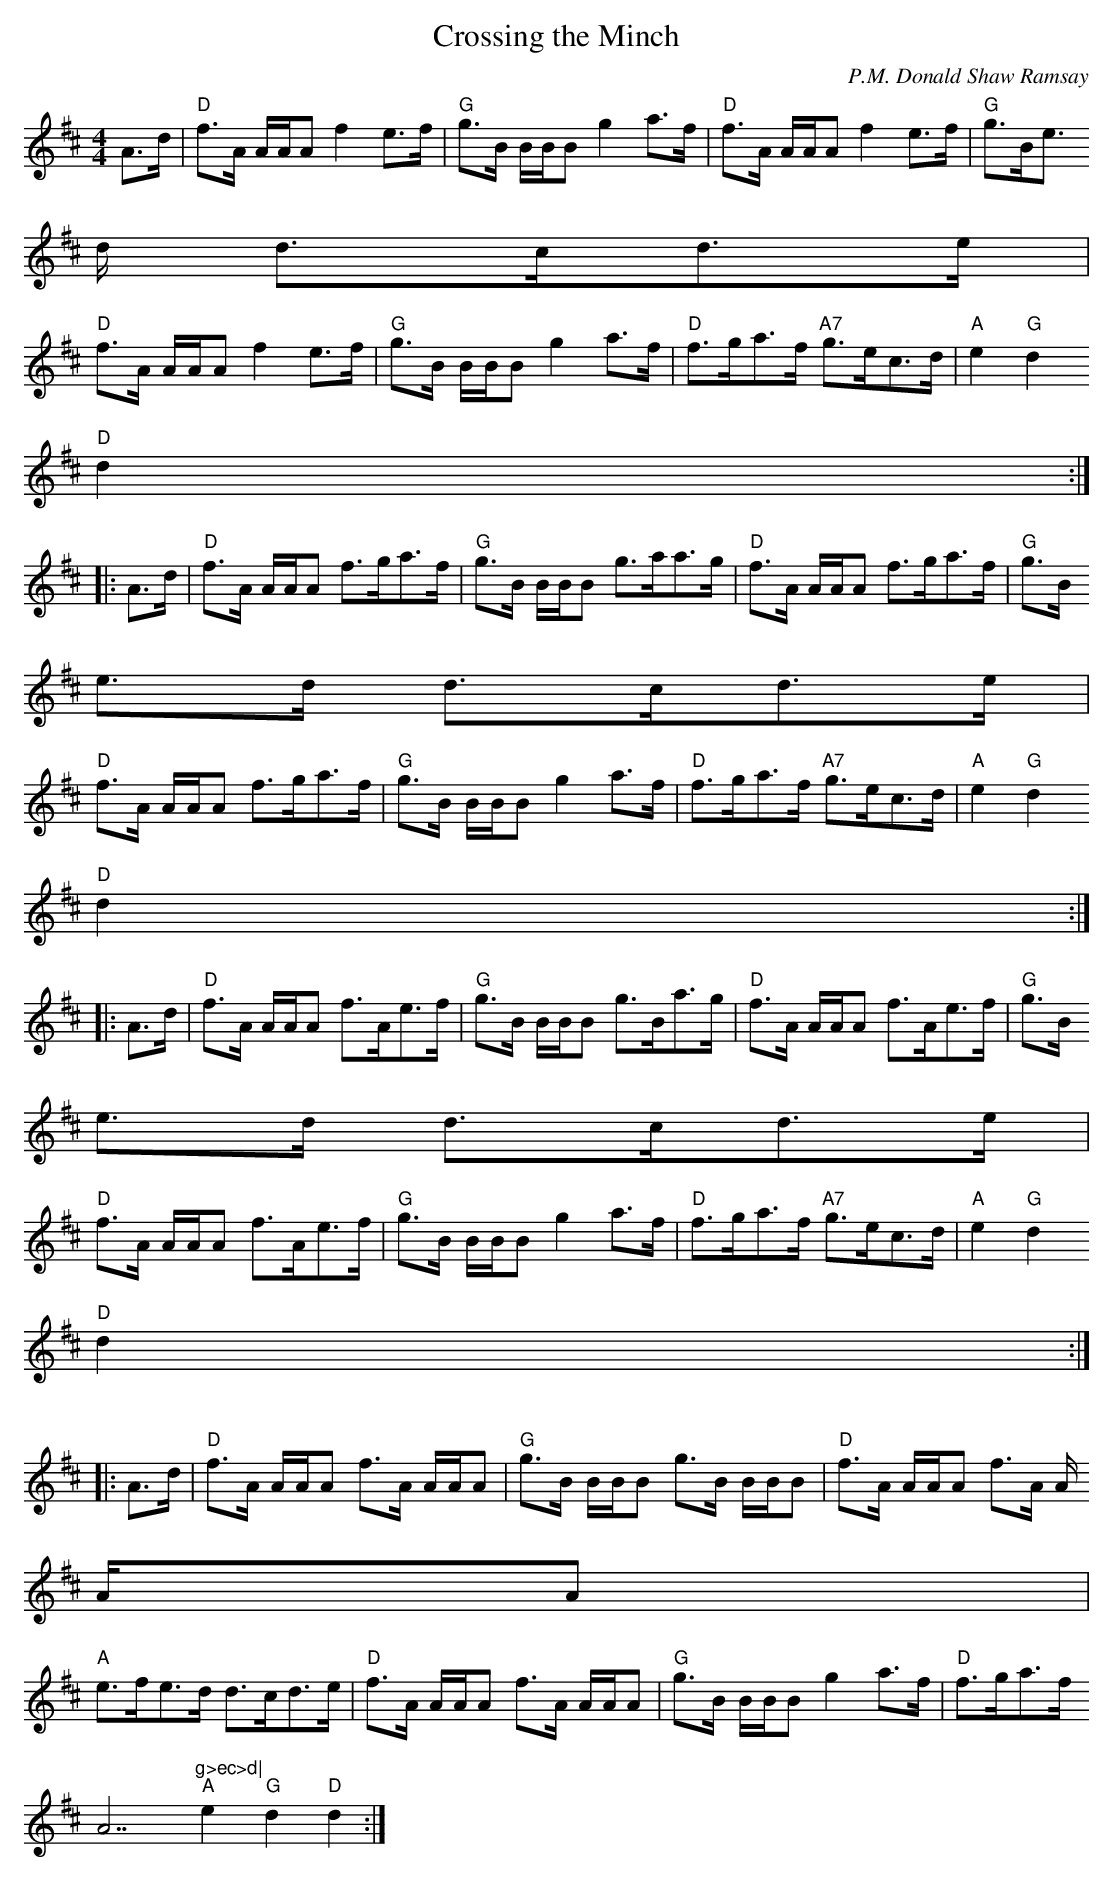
X:1
T:Crossing the Minch
M:4/4
L:1/8
C:P.M. Donald Shaw Ramsay
K:D
A>d|"D"f>A A/A/A f2 e>f|"G"g>B B/B/B g2 a>f|"D"f>A A/A/A f2 e>f|"G"g>Be>
d d>cd>e|
"D"f>A A/A/A f2 e>f|"G"g>B B/B/B g2 a>f|"D"f>ga>f "A7"g>ec>d|"A"e2 "G"d2
"D"d2:|
|:A>d|"D"f>A A/A/A f>ga>f|"G"g>B B/B/B g>aa>g|"D"f>A A/A/A f>ga>f|"G"g>B
e>d d>cd>e|
"D"f>A A/A/A f>ga>f|"G"g>B B/B/B g2 a>f|"D"f>ga>f "A7"g>ec>d|"A"e2 "G"d2
"D"d2:|
|:A>d|"D"f>A A/A/A f>Ae>f|"G"g>B B/B/B g>Ba>g|"D"f>A A/A/A f>Ae>f|"G"g>B
e>d d>cd>e|
"D"f>A A/A/A f>Ae>f|"G"g>B B/B/B g2 a>f|"D"f>ga>f "A7"g>ec>d|"A"e2 "G"d2
"D"d2:|
|:A>d|"D"f>A A/A/A f>A A/A/A |"G"g>B B/B/B g>B B/B/B|"D"f>A A/A/A f>A A/
A/A|
"A"e>fe>d d>cd>e|"D"f>A A/A/A f>A A/A/A |"G"g>B B/B/B g2 a>f|"D"f>ga>f "
A7"g>ec>d|
"A"e2 "G"d2 "D"d2:|
